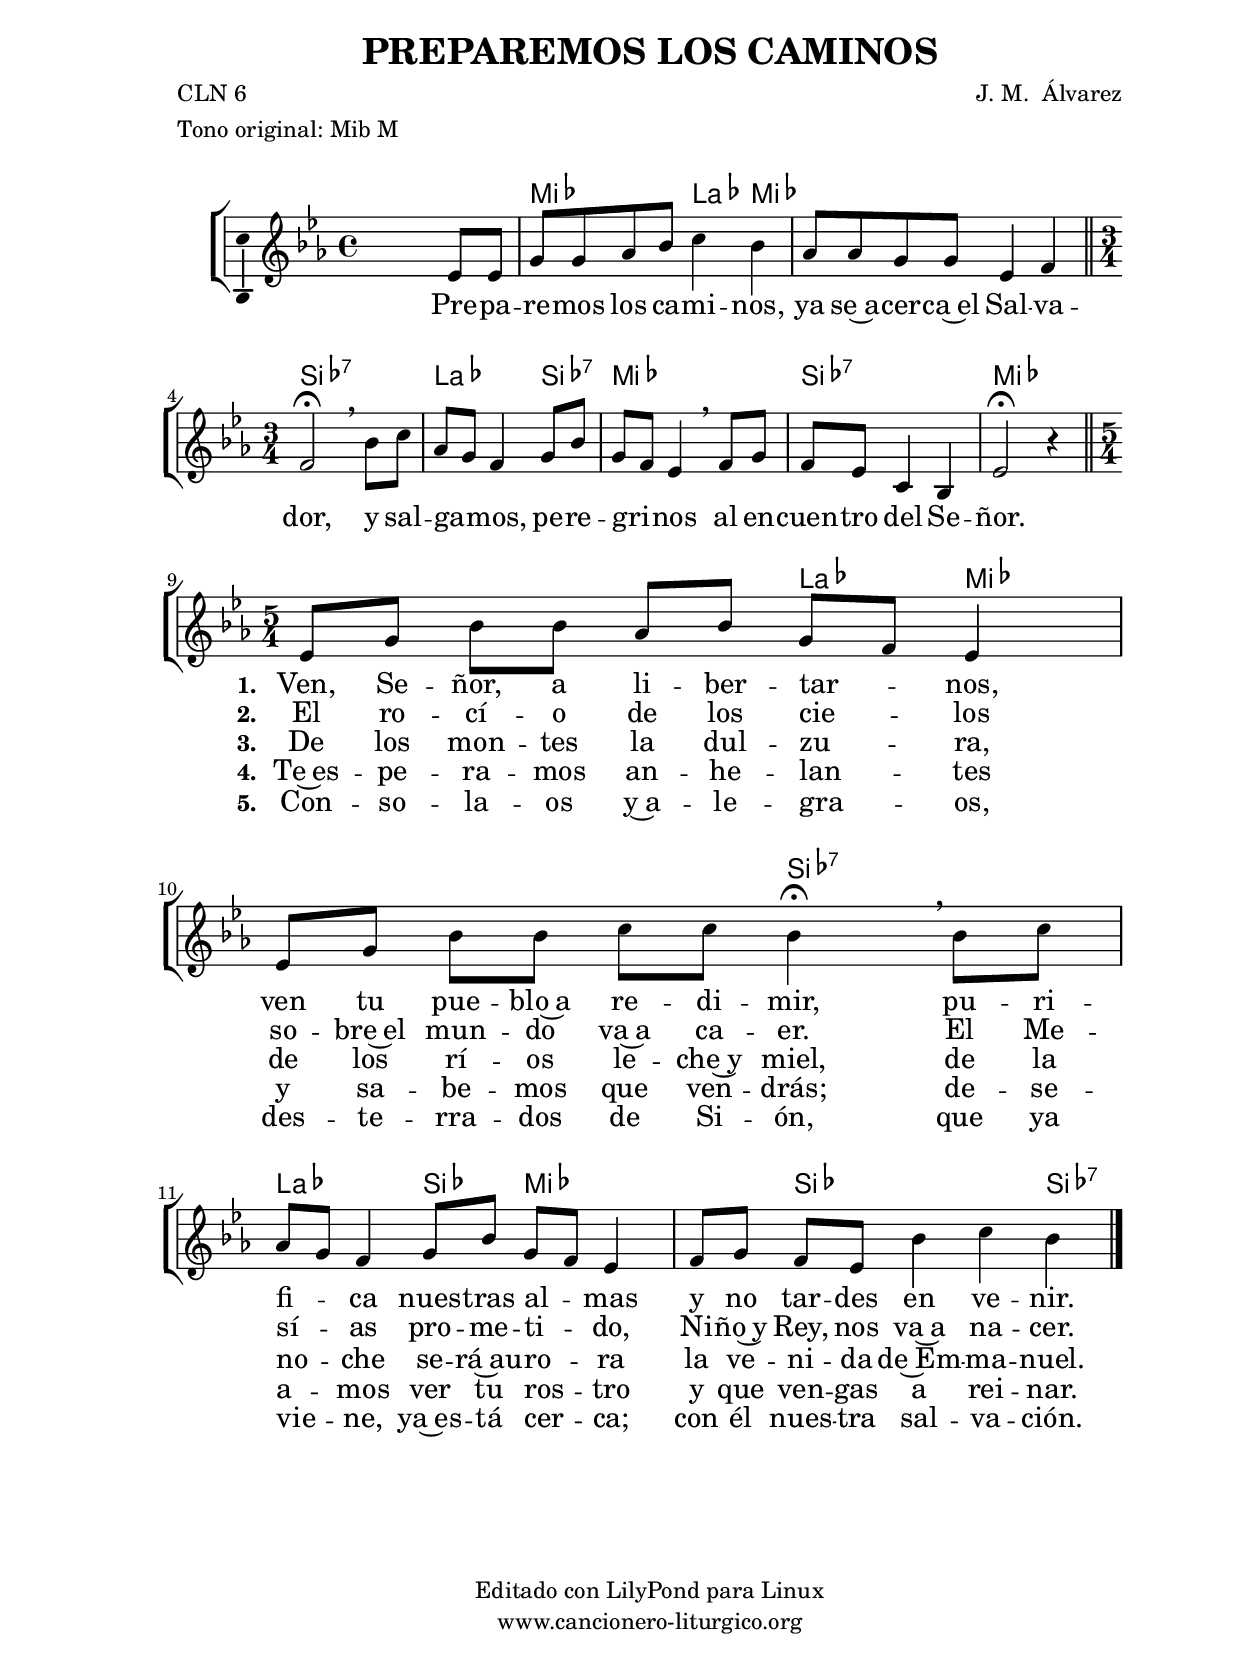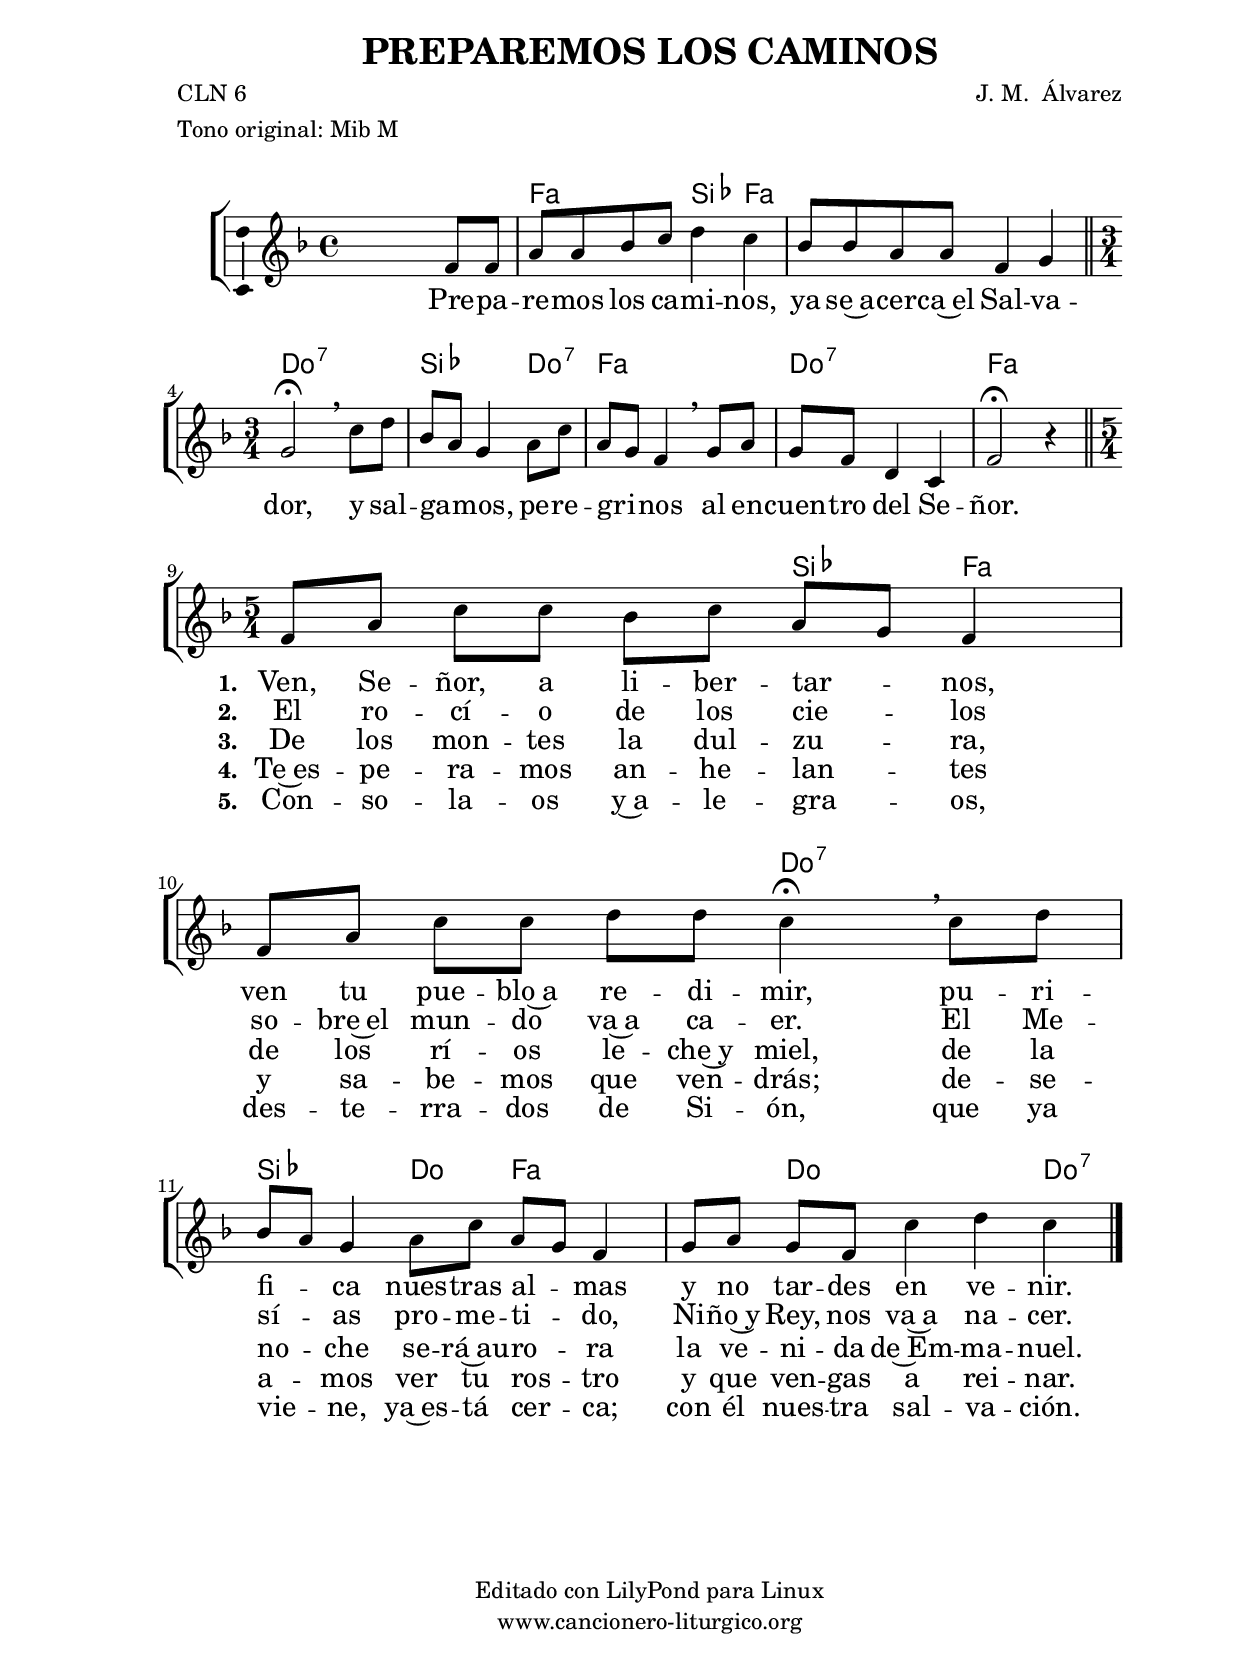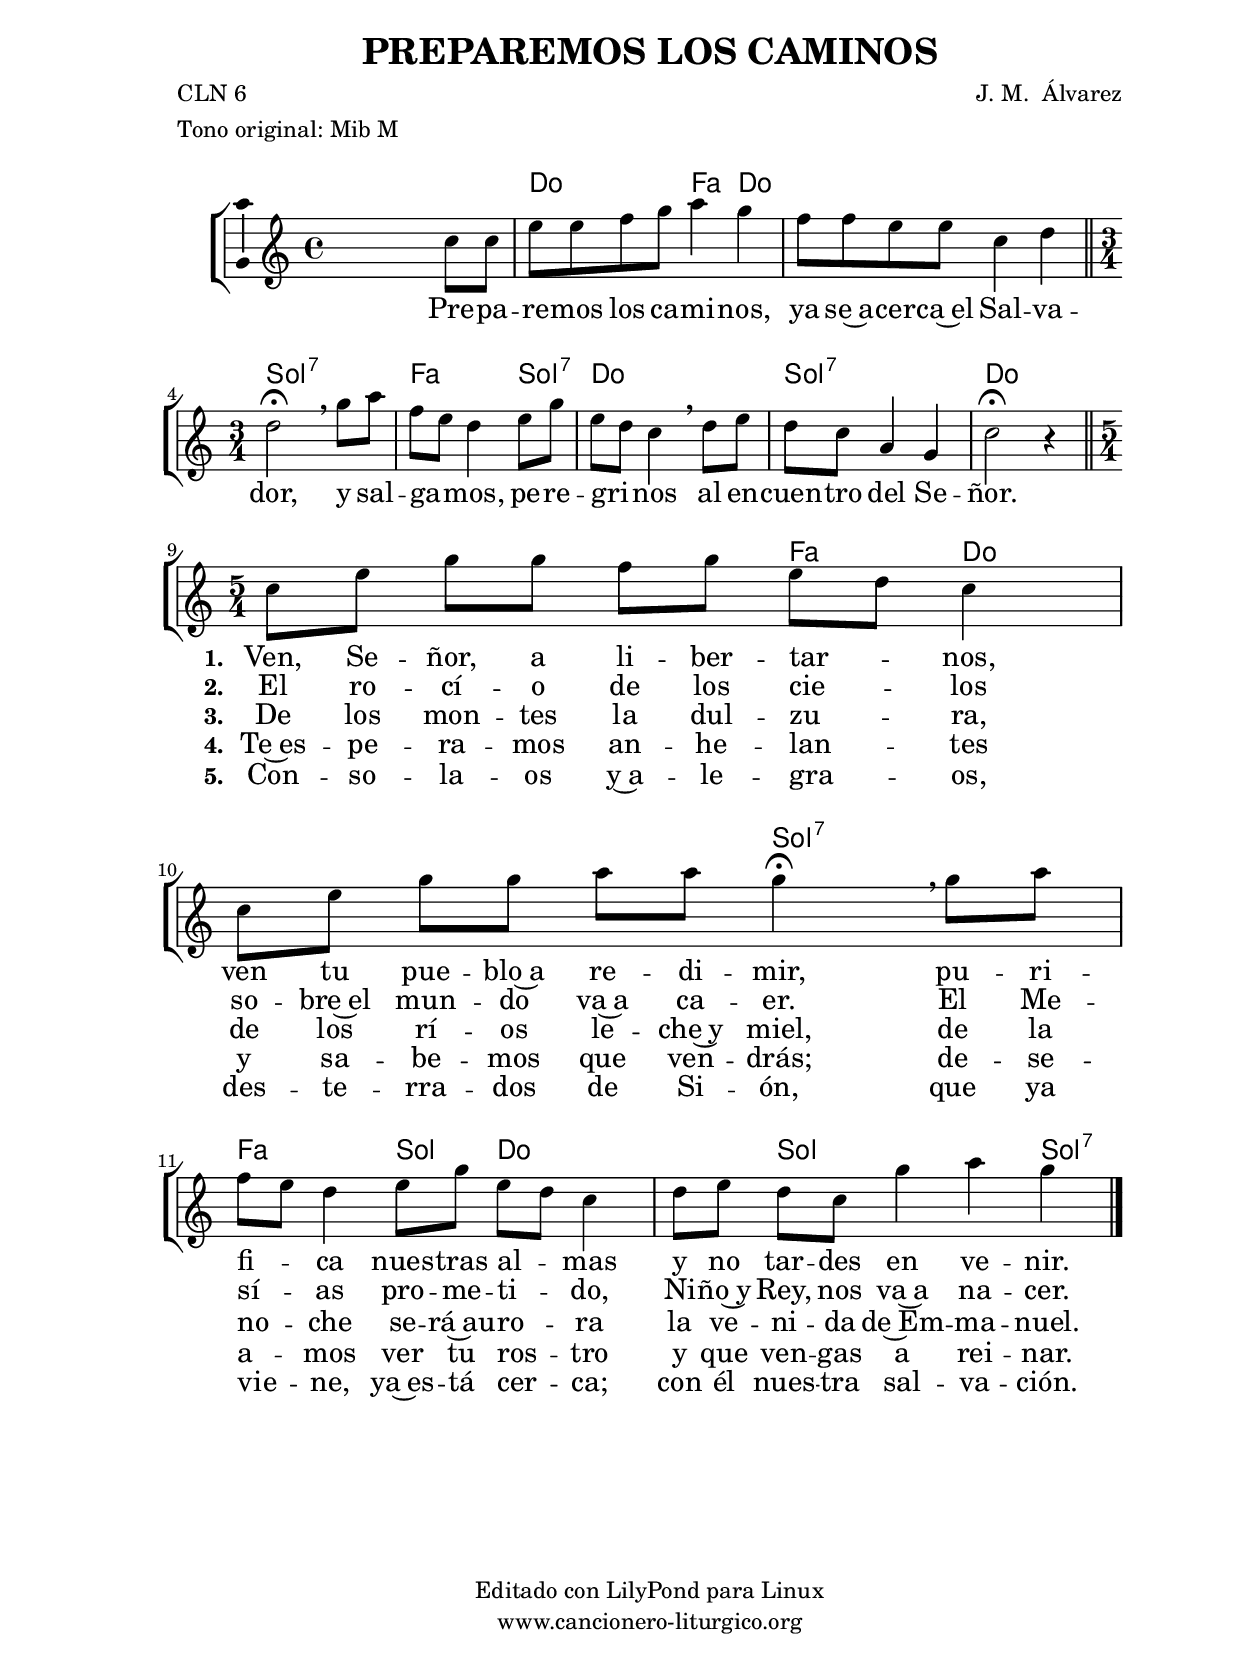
%
%para convertir .midi en .wav:
%timidity filename.midi -Ow -o finename.wav
%
%
%Para convertir de .wav a .mp3:
%lame -h -m j filename.wav
%
%
%para escuchar el midi:
%timidity nombrefichero.midi
%


%versión de lilypond para la que se ha escrito esta partitura:
\version "2.16.0"

	%Tamaño papel
	#(set-default-paper-size "a4")
	%Tamaño partitura
	#(set-global-staff-size 20)
	%No responde al pulsar sobre una nota
	#(ly:set-option 'point-and-click #f)

%parámetros del encabezamiento:
\header {
	title = "PREPAREMOS LOS CAMINOS"
	subtitle = ""
	composer = "J. M.  Álvarez"
	poet = "CLN 6"
	meter = "Tono original: Mib M"
	arranger = ""
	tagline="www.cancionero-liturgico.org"
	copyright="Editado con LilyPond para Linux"
	}

%parámetros asociados al papel:
\paper  {
	oddHeaderMarkup = \markup {\fill-line { \on-the-fly #not-first-page \fromproperty #'header:title \on-the-fly #not-first-page \fromproperty #'header:composer }}
	evenHeaderMarkup = \markup {\fill-line { \fromproperty #'header:composer \fromproperty #'header:title }}
	#(set-paper-size "a4")
	print-page-number = ##f
	first-page-number = 1
	print-first-page-number = ##f
%	head-separation = 3.0 \cm
	top-margin = 2.0 \cm
	bottom-margin = 0.5\cm
%%%	bottom-margin = 0.1\cm
	left-margin = 3.0 \cm
	line-width = 16.0 \cm 
	indent = 8\mm
	interscoreline = 2.\mm
	between-system-space = 15\mm
%	para que las partituras no llenen la hoja:
	ragged-bottom = ##t
%	idem para la última hoja:
	ragged-last-bottom = ##f
%	para que las partituras llenen el ancho del papel:
	ragged-last = ##f
	after-title-space = 2.5 \cm
%page-count=1
%system-count=8

	%Flexible Vertical Spacing
%	markup-markup-spacing =
%	#'((basic-distance . 15) (minimum-distance . 15) (padding . 3))
	markup-system-spacing =
	#'((basic-distance . 15) (minimum-distance . 15) (padding . 3))
	system-system-spacing =
	#'((basic-distance . 15) (minimum-distance . 15) (padding . 3))
	score-system-spacing =
	#'((basic-distance . 15) (minimum-distance . 15) (padding . 5))
%	top-system-spacing = % header
%	#'((basic-distance . 8) (minimum-distance . 0) (padding . 0))
%	top-markup-spacing =
%	#'((basic-distance . 20) (minimum-distance . 20) (padding . 0))
	last-bottom-spacing = % footer
	#'((basic-distance . 5) (minimum-distance . 5) (padding . 0))
%	score-markup-spacing =
%	#'((basic-distance . 16) (minimum-distance . 13) (padding . 0))

	}


%parámetros que afectan a toda la partitura:
global =  {
	%clave de sol (G):
	\clef G
	%armadura:
%	\transpose ees f
	\key ees \major
	\tempo 4=90
	\set Score.tempoHideNote = ##t
	}


acordes = {
	\italianChords
	\chordmode {
%	\transpose ees f
{

s1
ees2 aes4 ees
s4 ees s2
bes2.:7
aes2 bes4:7
ees2.
bes:7
ees

s4 ees s aes ees
s4 ees s bes:7 s
aes2 bes4 ees2
s4 bes s2 bes4:7

	}
	}
}

melodia = 

%	\transpose ees f
{
	\relative c'{

\time 4/4

s2 s4 ees8 ees
g g aes bes c4 bes
aes8 aes g g ees4 f

\break
\bar "||"

\time 3/4

f2 \fermata \breathe bes8 c
aes8 g f4 g8 bes
g8 f ees4 \breathe f8 g
f8 ees c4 bes
ees2 \fermata r4

\break
\bar "||"

\time 5/4

ees8 g bes bes aes bes g f ees4
ees8 g bes bes c c bes4 \fermata \breathe bes8 c
aes g f4 g8 bes g f ees4
f8 g f ees bes'4 c bes

\bar "|."
	}
	}


texto = \lyricmode {

Pre -- pa -- re -- mos los ca -- mi -- nos,
ya se~a -- cer -- ca~el Sal -- va -- dor,
y sal -- ga -- _ mos, pe -- re -- gri -- _ nos
al en -- cuen -- tro del Se -- ñor.

\set stanza =#"1. " Ven, Se -- ñor, a li -- ber -- tar -- _ nos,
ven tu pue -- blo~a re -- di -- mir,
pu -- ri -- fi -- _ ca nues -- tras al -- _ mas
y no tar -- des en ve -- nir.

	}

textodos = \lyricmode {

\skip1 \skip1 \skip1 \skip1 \skip1 \skip1 \skip1 \skip1
\skip1 \skip1 \skip1 \skip1 \skip1 \skip1 \skip1 \skip1
\skip1 \skip1 \skip1 \skip1 \skip1 \skip1 \skip1 \skip1
\skip1 \skip1 \skip1 \skip1 \skip1 \skip1 \skip1 \skip1

\set stanza =#"2. " El ro -- cí -- o de los cie -- _ los
so -- bre~el mun -- do va~a ca -- er.
El Me -- sí -- _ as pro -- me -- ti -- _ do,
Ni -- ño~y Rey, nos va~a na -- cer.

	}

textotres = \lyricmode {

\skip1 \skip1 \skip1 \skip1 \skip1 \skip1 \skip1 \skip1
\skip1 \skip1 \skip1 \skip1 \skip1 \skip1 \skip1 \skip1
\skip1 \skip1 \skip1 \skip1 \skip1 \skip1 \skip1 \skip1
\skip1 \skip1 \skip1 \skip1 \skip1 \skip1 \skip1 \skip1

\set stanza =#"3. " De los mon -- tes la dul -- zu -- _ ra,
de los rí -- os le -- che~y miel,
de la no -- _ che se -- rá~au -- ro -- _ ra
la ve -- ni -- da de~Em -- ma -- nuel.

	}

textocuatro = \lyricmode {

\skip1 \skip1 \skip1 \skip1 \skip1 \skip1 \skip1 \skip1
\skip1 \skip1 \skip1 \skip1 \skip1 \skip1 \skip1 \skip1
\skip1 \skip1 \skip1 \skip1 \skip1 \skip1 \skip1 \skip1
\skip1 \skip1 \skip1 \skip1 \skip1 \skip1 \skip1 \skip1

\set stanza =#"4. " Te~es -- pe -- ra -- mos an -- he -- lan -- _ tes
y sa -- be -- mos que ven -- drás;
de -- se -- a -- _ mos ver tu ros -- _ tro
y que ven -- gas a rei -- nar.

	}

textocinco = \lyricmode {

\skip1 \skip1 \skip1 \skip1 \skip1 \skip1 \skip1 \skip1
\skip1 \skip1 \skip1 \skip1 \skip1 \skip1 \skip1 \skip1
\skip1 \skip1 \skip1 \skip1 \skip1 \skip1 \skip1 \skip1
\skip1 \skip1 \skip1 \skip1 \skip1 \skip1 \skip1 \skip1

\set stanza =#"5. " Con -- so -- la -- os y~a -- le -- gra -- _ os,
des -- te -- rra -- dos de Si -- ón,
que ya vie -- _ ne, ya~es -- tá cer -- _ ca;
con él nues -- tra sal -- va -- ción.

	}


acordesStaff = \context ChordNames = acordesStaff <<
	\set chordChanges = ##t
	\acordes
	>>


vozStaff = \context Voice = vozStaff
\with {\consists "Ambitus_engraver"}
<<
%	\set Staff.instrumentName = ""
%	\set Staff.shortInstrumentName = ""
%	\set Staff.midiInstrument = #"clarinet"
%	\set Staff.midiInstrument = #"cello"
%	\set Staff.midiInstrument = #"flute"
	\set Staff.midiInstrument = #"electric guitar (jazz)"
%	\set Staff.midiInstrument = #"english horn"
%	\set Staff.midiInstrument = #"violin"
%	\set Staff.midiInstrument = #"glockenspiel"
	\set Staff.midiMinimumVolume = #0.7
	\set Staff.midiMaximumVolume = #0.9
	\global
	\melodia
	>>


textoStaff = \context Lyrics = textoStaff <<
	\lyricsto vozStaff \texto
	>>

textodosStaff = \context Lyrics = textodosStaff <<
	\lyricsto vozStaff \textodos
	>>

textotresStaff = \context Lyrics = textotresStaff <<
	\lyricsto vozStaff \textotres
	>>

textocuatroStaff = \context Lyrics = textocuatroStaff <<
	\lyricsto vozStaff \textocuatro
	>>

textocincoStaff = \context Lyrics = textocincoStaff <<
	\lyricsto vozStaff \textocinco
	>>

\book {
	\score {
		\context ChoirStaff {
			\override StaffGroup.SystemStartBracket #'collapse-height = #1
			\override Score.SystemStartBar #'collapse-height = #1
			<<
			\acordesStaff
			\vozStaff
			\textoStaff
			\textodosStaff
			\textotresStaff
			\textocuatroStaff
			\textocincoStaff
			>>
			}
		\layout {
	    		\context {
				\Lyrics
				\override LyricText #'font-size = #2
				}
	   		 \context {
				\Score
				\override StaffSymbol #'staff-space = #(magstep +3)
				}
			}
		}
	\score {
		\unfoldRepeats
		\context ChoirStaff {
			<<
			\acordesStaff
			\vozStaff
			>>
			}
		\midi {
	  		\context {
	  			\Score
				tempoWholesPerMinute = #(ly:make-moment 70 4)
				}
			}
		}
	}



#(define output-suffix "C")
\book {
	\score {
		\context ChoirStaff {
			\override StaffGroup.SystemStartBracket #'collapse-height = #1
			\override Score.SystemStartBar #'collapse-height = #1
\transpose c d
			<<
			\acordesStaff
			\vozStaff
			\textoStaff
			\textodosStaff
			\textotresStaff
			\textocuatroStaff
			\textocincoStaff
			>>
			}
		\layout {
	    		\context {
				\Lyrics
				\override LyricText #'font-size = #2
				}
	   		 \context {
				\Score
				\override StaffSymbol #'staff-space = #(magstep +3)
				}
			}
		}
	}

#(define output-suffix "S")
\book {
	\score {
		\context ChoirStaff {
			\override StaffGroup.SystemStartBracket #'collapse-height = #1
			\override Score.SystemStartBar #'collapse-height = #1
\transpose c a
			<<
			\acordesStaff
			\vozStaff
			\textoStaff
			\textodosStaff
			\textotresStaff
			\textocuatroStaff
			\textocincoStaff
			>>
			}
		\layout {
	    		\context {
				\Lyrics
				\override LyricText #'font-size = #2
				}
	   		 \context {
				\Score
				\override StaffSymbol #'staff-space = #(magstep +3)
				}
			}
		}
	}


